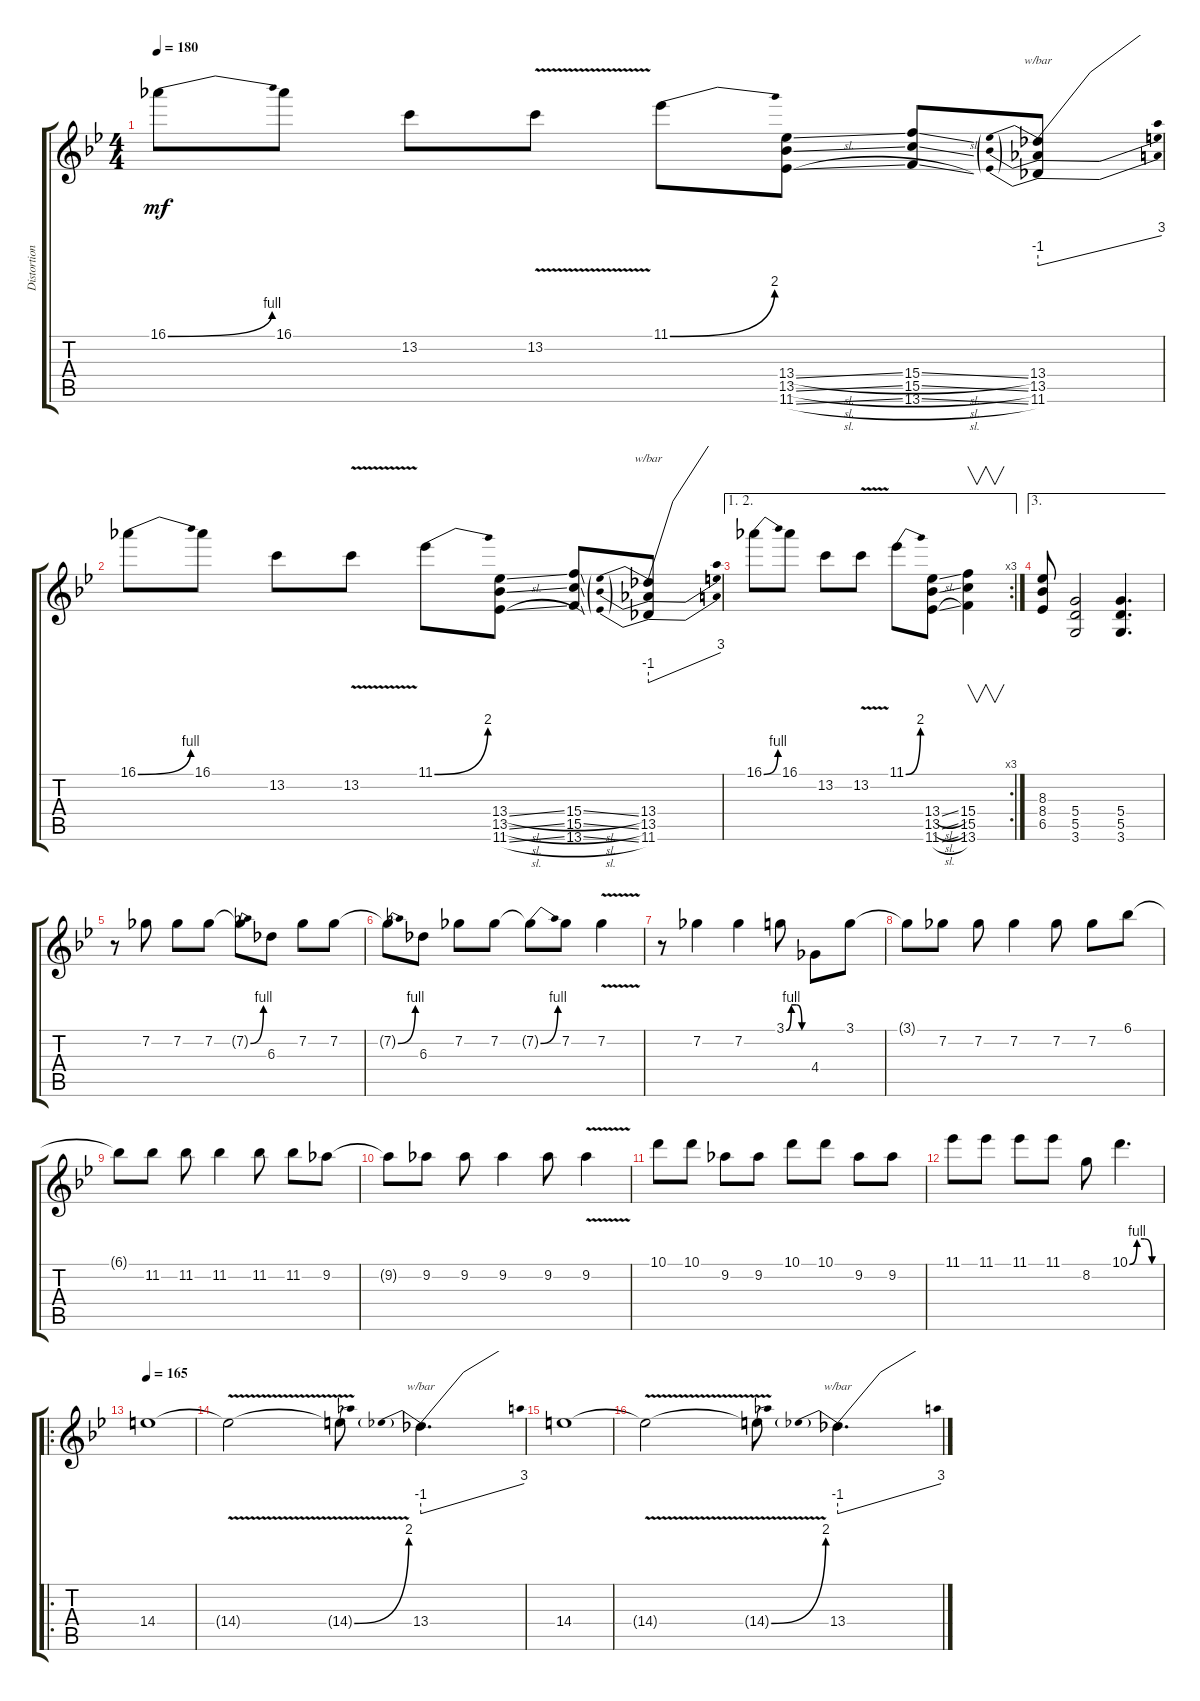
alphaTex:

\track ("Distortion Guitar" "Distortion") {instrument distortionguitar}
\staff {score tabs}
\tuning (E4 B3 G3 D3 A2 E2) {hide}
\ts (4 4)
\tempo 180
\clef g2
\ks bb
16.1{be (bend 0 0 60 4)}.8{dy mf} 16.1.8 13.2.8 13.2{v}.8 11.1{be (bend 0 0 60 8)}.8 (13.4{sl} 13.5{sl} 11.6{sl}).8 (15.4{sl} 15.5{sl} 13.6{sl}).8 (13.4 13.5 11.6).8{tbe (predivedive default 0 -4 60 12)} |
16.1{be (bend 0 0 60 4)}.8 16.1.8 13.2.8 13.2{v}.8 11.1{be (bend 0 0 60 8)}.8 (13.4{sl} 13.5{sl} 11.6{sl}).8 (15.4{sl} 15.5{sl} 13.6{sl}).8 (13.4 13.5 11.6).8{tbe (predivedive default 0 -4 60 12)} |
\ae (1 2)
\rc 3
16.1{be (bend 0 0 60 4)}.8 16.1.8 13.2.8 13.2{v}.8 11.1{be (bend 0 0 60 8)}.8 (13.4{sl} 13.5{sl} 11.6{sl}).8 (15.4 15.5 13.6).4{v} |
\ae 3
(8.3 8.4 6.5).8 (5.4 5.5 3.6).2 (5.4 5.5 3.6).4{d} |
r.8 7.2.8 7.2.8 7.2.8 7.2{be (bend 0 0 60 4) t}.8 6.3.8 7.2.8 7.2.8 |
7.2{be (bend 0 0 60 4) t}.8 6.3.8 7.2.8 7.2.8 7.2{be (bend 0 0 60 4) t}.8 7.2.8 7.2{v}.4 |
r.8 7.2.4 7.2.4 3.1{be (custom 0 0 15 4 30 4 45 0 60 0)}.8 4.4.8 3.1.8 |
3.1{t}.8 7.2.8 7.2.8 7.2.4 7.2.8 7.2.8 6.1.8 |
6.1{t}.8 11.2.8 11.2.8 11.2.4 11.2.8 11.2.8 9.2.8 |
9.2{t}.8 9.2.8 9.2.8 9.2.4 9.2.8 9.2{v}.4 |
10.1.8 10.1.8 9.2.8 9.2.8 10.1.8 10.1.8 9.2.8 9.2.8 |
11.1.8 11.1.8 11.1.8 11.1.8 8.2.8 10.1{be (custom 0 0 15 4 30 4 45 0 60 0)}.4{d} |
\ro
\tempo 165
14.4.1 |
14.4{v t}.2 14.4{be (bend 0 0 60 8) t}.8 13.4.4{d tbe (predivedive default 0 -4 60 12)} |
14.4.1 |
14.4{v t}.2 14.4{be (bend 0 0 60 8) t}.8 13.4.4{d tbe (predivedive default 0 -4 60 12)}
